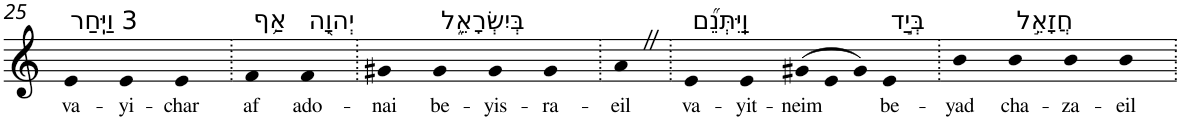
**kern	**text
*part1	*part1
*staff1	*staff1
*I"Piano	*
*I'Pno	*
!!LO:PB:g=z
*clefG2	*
*k[]	*
=25	=25
!LO:TX:a:t=3 וַיִּֽחַר	!
!	!LO:LY:b
4e	va-
!	!LO:LY:b
4e	-yi-
!	!LO:LY:b
4e	-char
=26.	=26.
!LO:TX:a:t=אַ֥ף	!
!	!LO:LY:b
4f	af
!LO:TX:a:t=יְהוָ֖ה	!
!	!LO:LY:b
4f	ado-
=27.	=27.
!	!LO:LY:b
4g#X	-nai
!LO:TX:a:t=בְּיִשְׂרָאֵ֑ל	!
!	!LO:LY:b
4g#	be-
!	!LO:LY:b
4g#	-yis-
!	!LO:LY:b
4g#	-ra-
=28.	=28.
!	!LO:LY:b
4aZ	-eil
=29.	=29.
!LO:TX:a:t=וַֽיִּתְּנֵ֞ם	!
!	!LO:LY:b
4e	va-
!	!LO:LY:b
4e	-yit-
*Xtuplet	*
!	!LO:LY:b
(>12g#X	-neim
12e	.
12g#)	.
!LO:TX:a:t=בְּיַ֣ד	!
!	!LO:LY:b
4e	be-
=30.	=30.
!	!LO:LY:b
4b	-yad
!LO:TX:a:t=חֲזָאֵ֣ל	!
!	!LO:LY:b
4b	cha-
!	!LO:LY:b
4b	-za-
!	!LO:LY:b
4b	-eil
=.	=.
*-	*-
